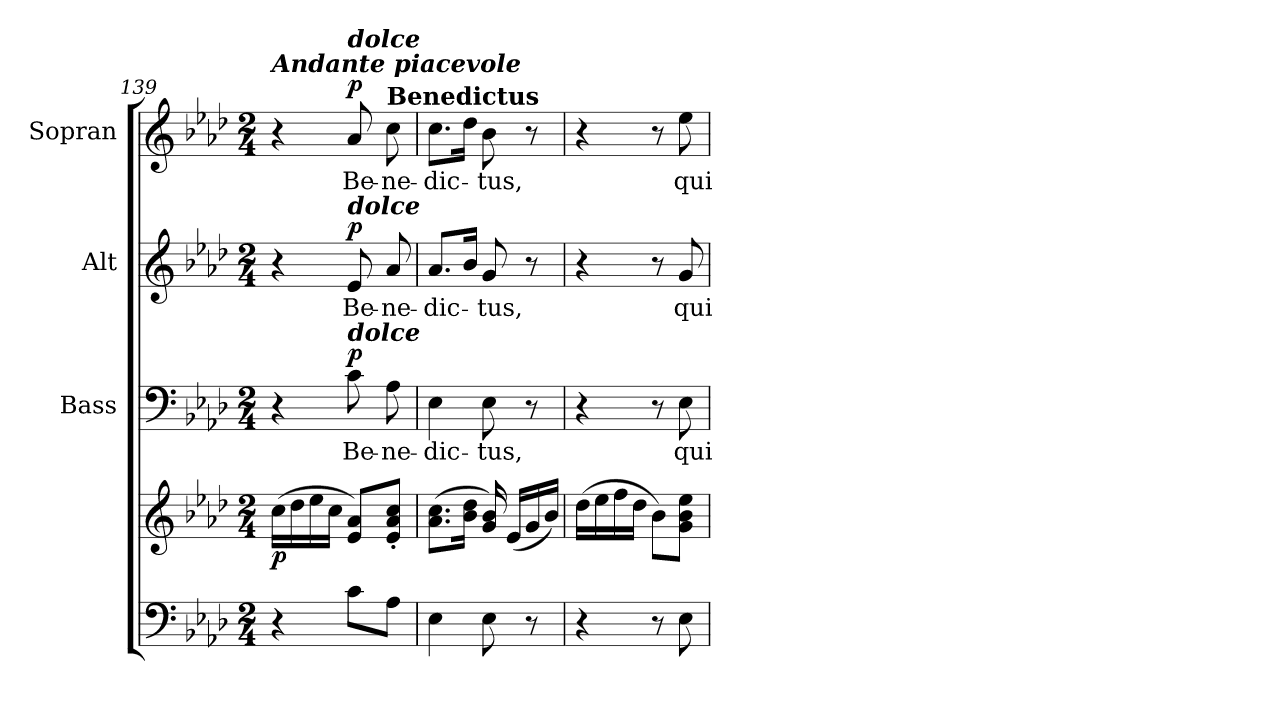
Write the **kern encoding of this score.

**kern	**kern	**dynam	**kern	**text	**dynam	**kern	**text	**dynam	**kern	**text	**dynam
*part4	*part4	*part4	*part3	*part3	*part3	*part2	*part2	*part2	*part1	*part1	*part1
*staff5	*staff4	*staff4/5	*staff3	*staff3	*staff3	*staff2	*staff2	*staff2	*staff1	*staff1	*staff1
*	*	*	*I"Bass	*	*	*I"Alt	*	*	*I"Sopran	*	*
*	*	*	*I'B.	*	*	*I'A.	*	*	*I'S.	*	*
!!LO:LB:g=z
*clefF4	*clefG2	*	*clefF4	*	*	*clefG2	*	*	*clefG2	*	*
*k[b-e-a-d-]	*k[b-e-a-d-]	*	*k[b-e-a-d-]	*	*	*k[b-e-a-d-]	*	*	*k[b-e-a-d-]	*	*
*A-:	*A-:	*	*A-:	*	*	*A-:	*	*	*A-:	*	*
*M2/4	*M2/4	*	*M2/4	*	*	*M2/4	*	*	*M2/4	*	*
=139	=139	=139	=139	=139	=139	=139	=139	=139	=139	=139	=139
!	!	!	!	!	!	!	!	!	!LO:TX:a:Bi:t=Andante piacevole	!	!
!	!	!LO:DY:b	!	!	!	!	!	!	!	!	!
4r	(>16cc\LL	p	4r	.	.	4r	.	.	4r	.	.
.	16dd-\	.	.	.	.	.	.	.	.	.	.
.	16ee-\	.	.	.	.	.	.	.	.	.	.
.	16cc\JJ	.	.	.	.	.	.	.	.	.	.
!	!	!	!	!	!	!	!	!	!LO:TX:a:Bi:t=dolce	!	!
!	!	!	!	!	!	!LO:TX:a:Bi:t=dolce	!	!	!	!	!
!	!	!	!LO:TX:a:Bi:t=dolce	!	!	!	!	!	!	!	!
!	!	!	!	!LO:LY:b	!LO:DY:a	!	!LO:LY:b	!LO:DY:a	!	!LO:LY:b	!LO:DY:a
8c\L	8e-/ 8a-/L)	.	8c\	Be-	p	8e-/	Be-	p	8a-/	Be-	p
!	!	!	!	!	!	!	!	!	!LO:TX:a:B:t=Benedictus	!	!
!	!	!	!	!LO:LY:b	!	!	!LO:LY:b	!	!	!LO:LY:b	!
8A-\J	8e-/'< 8a-/'< 8cc/'<J	.	8A-\	-ne-	.	8a-/	-ne-	.	8cc\	-ne-	.
=140	=140	=140	=140	=140	=140	=140	=140	=140	=140	=140	=140
!	!	!	!	!LO:LY:b	!	!	!LO:LY:b	!	!	!LO:LY:b	!
4E-\	(>8.a-\ 8.cc\L	.	4E-\	-dic-	.	8.a-/L	-dic-	.	8.cc\L	-dic-	.
.	16b-\ 16dd-\Jk	.	.	.	.	16b-/Jk	.	.	16dd-\Jk	.	.
!	!	!	!	!LO:LY:b	!	!	!LO:LY:b	!	!	!LO:LY:b	!
8E-\	16g/ 16b-/)	.	8E-\	-tus,	.	8g/	-tus,	.	8b-\	-tus,	.
.	(<16e-/LL	.	.	.	.	.	.	.	.	.	.
8r	16g/	.	8r	.	.	8r	.	.	8r	.	.
.	16b-/JJ)	.	.	.	.	.	.	.	.	.	.
=141	=141	=141	=141	=141	=141	=141	=141	=141	=141	=141	=141
4r	(>16dd-\LL	.	4r	.	.	4r	.	.	4r	.	.
.	16ee-\	.	.	.	.	.	.	.	.	.	.
.	16ff\	.	.	.	.	.	.	.	.	.	.
.	16dd-\JJ	.	.	.	.	.	.	.	.	.	.
8r	8b-\L)	.	8r	.	.	8r	.	.	8r	.	.
!	!	!	!	!LO:LY:b	!	!	!LO:LY:b	!	!	!LO:LY:b	!
8E-\	8g\ 8b-\ 8ee-\J	.	8E-\	qui	.	8g/	qui	.	8ee-\	qui	.
=	=	=	=	=	=	=	=	=	=	=	=
*-	*-	*-	*-	*-	*-	*-	*-	*-	*-	*-	*-
